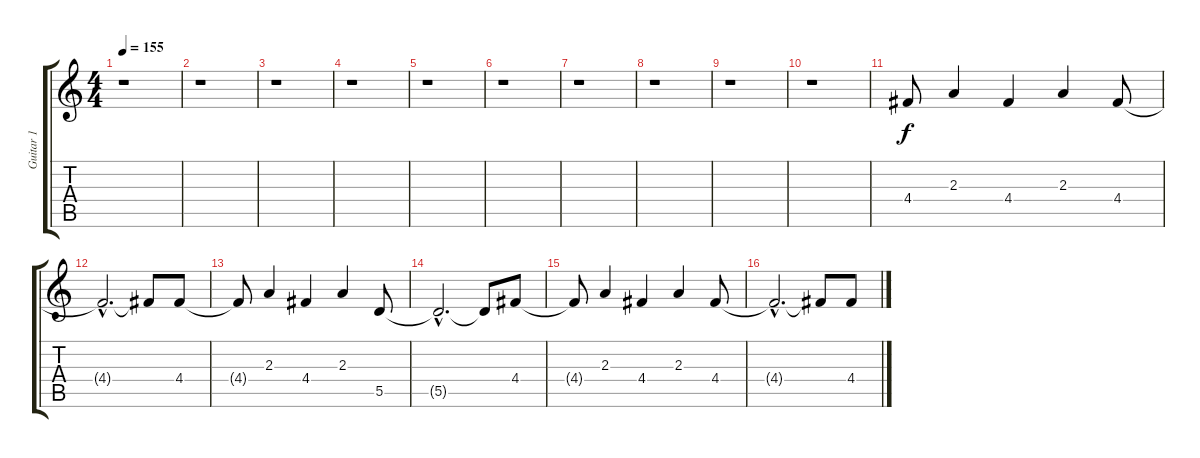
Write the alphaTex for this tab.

\track ("Guitar 1" "Guitar 1") {instrument overdrivenguitar}
\staff {score tabs}
\tuning (E4 B3 G3 D3 A2 E2) {hide}
\ts (4 4)
\tempo 155
\clef g2
\ks c
r.1{dy f} |
r.1 |
r.1 |
r.1 |
r.1 |
r.1 |
r.1 |
r.1 |
r.1 |
r.1 |
4.4.8{volume 9} 2.3.4 4.4.4 2.3.4 4.4.8 |
4.4{hac t}.2{d} 4.4{t}.8 4.4.8 |
4.4{t}.8 2.3.4 4.4.4 2.3.4 5.5.8 |
5.5{hac t}.2{d} 5.5{t}.8 4.4.8 |
4.4{t}.8 2.3.4 4.4.4 2.3.4 4.4.8 |
4.4{hac t}.2{d} 4.4{t}.8 4.4.8
